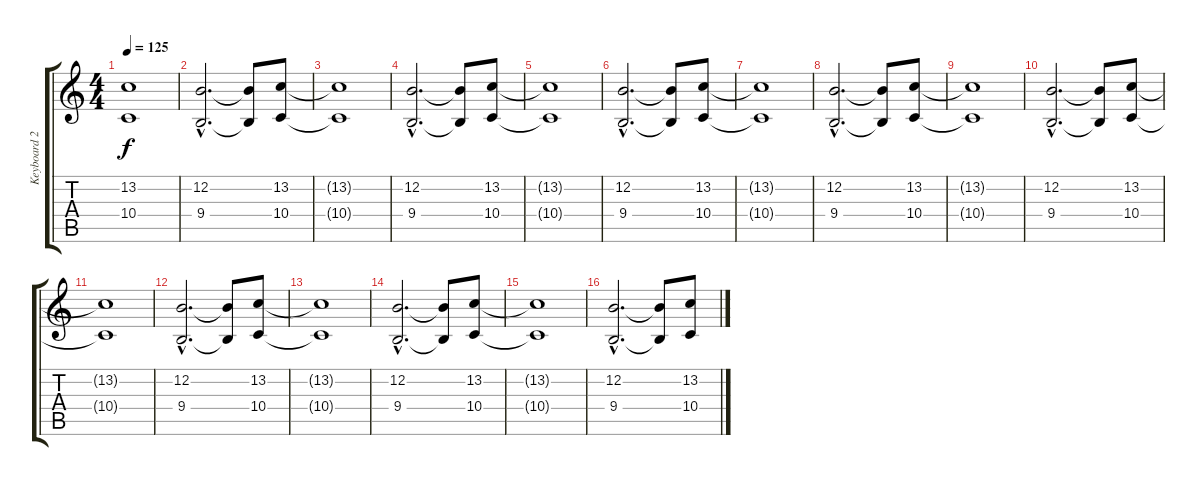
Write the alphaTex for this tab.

\track ("Keyboard 2" "Keyboard 2") {instrument synthstrings1}
\staff {score tabs}
\tuning (E4 B3 G3 D3 A2 E2) {hide}
\ts (4 4)
\tempo 125
\clef g2
\ks c
(13.2{t} 10.4{t}).1{dy f} |
(12.2{hac} 9.4{hac}).2{d} (12.2{t} 9.4{t}).8 (13.2 10.4).8 |
(13.2{t} 10.4{t}).1 |
(12.2{hac} 9.4{hac}).2{d} (12.2{t} 9.4{t}).8 (13.2 10.4).8 |
(13.2{t} 10.4{t}).1 |
(12.2{hac} 9.4{hac}).2{d} (12.2{t} 9.4{t}).8 (13.2 10.4).8 |
(13.2{t} 10.4{t}).1 |
(12.2{hac} 9.4{hac}).2{d} (12.2{t} 9.4{t}).8 (13.2 10.4).8 |
(13.2{t} 10.4{t}).1 |
(12.2{hac} 9.4{hac}).2{d} (12.2{t} 9.4{t}).8 (13.2 10.4).8 |
(13.2{t} 10.4{t}).1 |
\section ("" "")
(12.2{hac} 9.4{hac}).2{d} (12.2{t} 9.4{t}).8 (13.2 10.4).8 |
(13.2{t} 10.4{t}).1 |
(12.2{hac} 9.4{hac}).2{d} (12.2{t} 9.4{t}).8 (13.2 10.4).8 |
(13.2{t} 10.4{t}).1 |
(12.2{hac} 9.4{hac}).2{d} (12.2{t} 9.4{t}).8 (13.2 10.4).8
